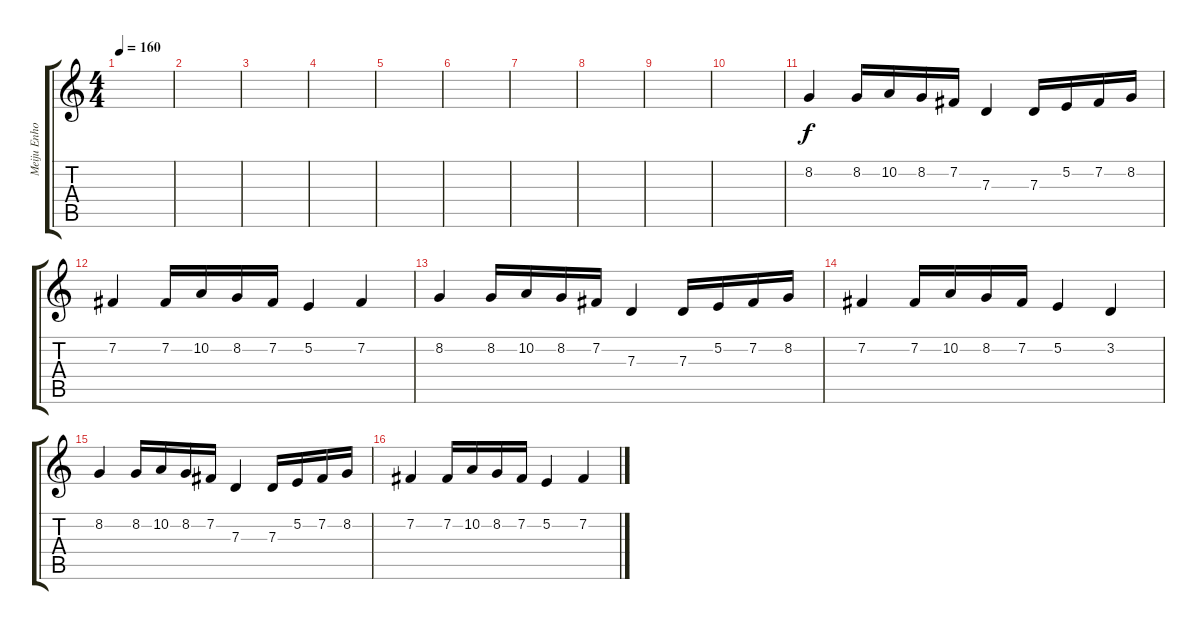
\track ("Meiju Enho" "Meiju Enho") {instrument stringensemble1}
\staff {score tabs}
\tuning (E4 B3 G3 D3 A2 E2) {hide}
\ts (4 4)
\tempo 160
\clef g2
\ks c
|
|
|
|
|
|
|
|
|
|
8.2.4 8.2.16 10.2.16 8.2.16 7.2.16 7.3.4 7.3.16 5.2.16 7.2.16 8.2.16 |
7.2.4 7.2.16 10.2.16 8.2.16 7.2.16 5.2.4 7.2.4 |
8.2.4 8.2.16 10.2.16 8.2.16 7.2.16 7.3.4 7.3.16 5.2.16 7.2.16 8.2.16 |
7.2.4 7.2.16 10.2.16 8.2.16 7.2.16 5.2.4 3.2.4 |
8.2.4 8.2.16 10.2.16 8.2.16 7.2.16 7.3.4 7.3.16 5.2.16 7.2.16 8.2.16 |
7.2.4 7.2.16 10.2.16 8.2.16 7.2.16 5.2.4 7.2.4
